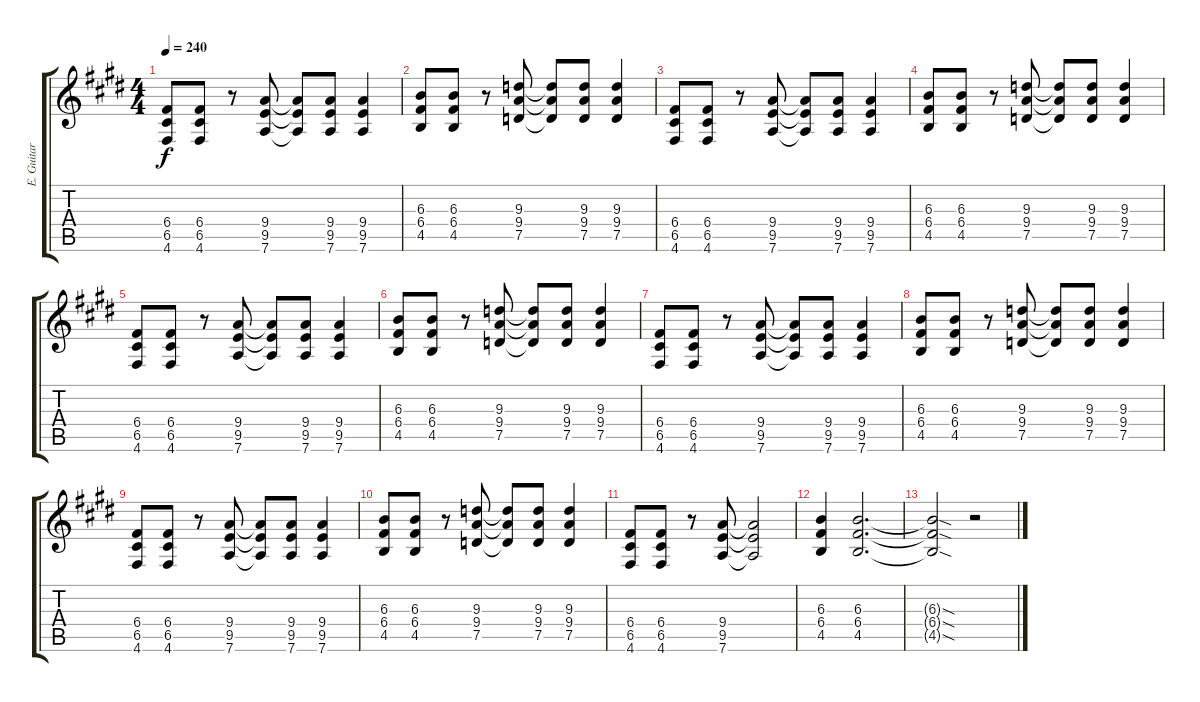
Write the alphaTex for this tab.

\track ("E. Guitar II" "E. Guitar ") {instrument overdrivenguitar}
\staff {score tabs}
\tuning (D4 A3 F3 C3 G2 D2) {hide}
\ts (4 4)
\tempo 240
\clef g2
\ks e
(6.4 6.5 4.6).8{dy f} (6.4 6.5 4.6).8 r.8 (9.4 9.5 7.6).8 (9.4{t} 9.5{t} 7.6{t}).8 (9.4 9.5 7.6).8 (9.4 9.5 7.6).4 |
(6.3 6.4 4.5).8 (6.3 6.4 4.5).8 r.8 (9.3 9.4 7.5).8 (9.3{t} 9.4{t} 7.5{t}).8 (9.3 9.4 7.5).8 (9.3 9.4 7.5).4 |
(6.4 6.5 4.6).8 (6.4 6.5 4.6).8 r.8 (9.4 9.5 7.6).8 (9.4{t} 9.5{t} 7.6{t}).8 (9.4 9.5 7.6).8 (9.4 9.5 7.6).4 |
(6.3 6.4 4.5).8 (6.3 6.4 4.5).8 r.8 (9.3 9.4 7.5).8 (9.3{t} 9.4{t} 7.5{t}).8 (9.3 9.4 7.5).8 (9.3 9.4 7.5).4 |
(6.4 6.5 4.6).8 (6.4 6.5 4.6).8 r.8 (9.4 9.5 7.6).8 (9.4{t} 9.5{t} 7.6{t}).8 (9.4 9.5 7.6).8 (9.4 9.5 7.6).4 |
(6.3 6.4 4.5).8 (6.3 6.4 4.5).8 r.8 (9.3 9.4 7.5).8 (9.3{t} 9.4{t} 7.5{t}).8 (9.3 9.4 7.5).8 (9.3 9.4 7.5).4 |
(6.4 6.5 4.6).8 (6.4 6.5 4.6).8 r.8 (9.4 9.5 7.6).8 (9.4{t} 9.5{t} 7.6{t}).8 (9.4 9.5 7.6).8 (9.4 9.5 7.6).4 |
(6.3 6.4 4.5).8 (6.3 6.4 4.5).8 r.8 (9.3 9.4 7.5).8 (9.3{t} 9.4{t} 7.5{t}).8 (9.3 9.4 7.5).8 (9.3 9.4 7.5).4 |
(6.4 6.5 4.6).8 (6.4 6.5 4.6).8 r.8 (9.4 9.5 7.6).8 (9.4{t} 9.5{t} 7.6{t}).8 (9.4 9.5 7.6).8 (9.4 9.5 7.6).4 |
(6.3 6.4 4.5).8 (6.3 6.4 4.5).8 r.8 (9.3 9.4 7.5).8 (9.3{t} 9.4{t} 7.5{t}).8 (9.3 9.4 7.5).8 (9.3 9.4 7.5).4 |
(6.4 6.5 4.6).8 (6.4 6.5 4.6).8 r.8 (9.4 9.5 7.6).8 (9.4{t} 9.5{t} 7.6{t}).2 |
(6.3 6.4 4.5).4 (6.3 6.4 4.5).2{d} |
(6.3{sod t} 6.4{sod t} 4.5{sod t}).2 r.2
